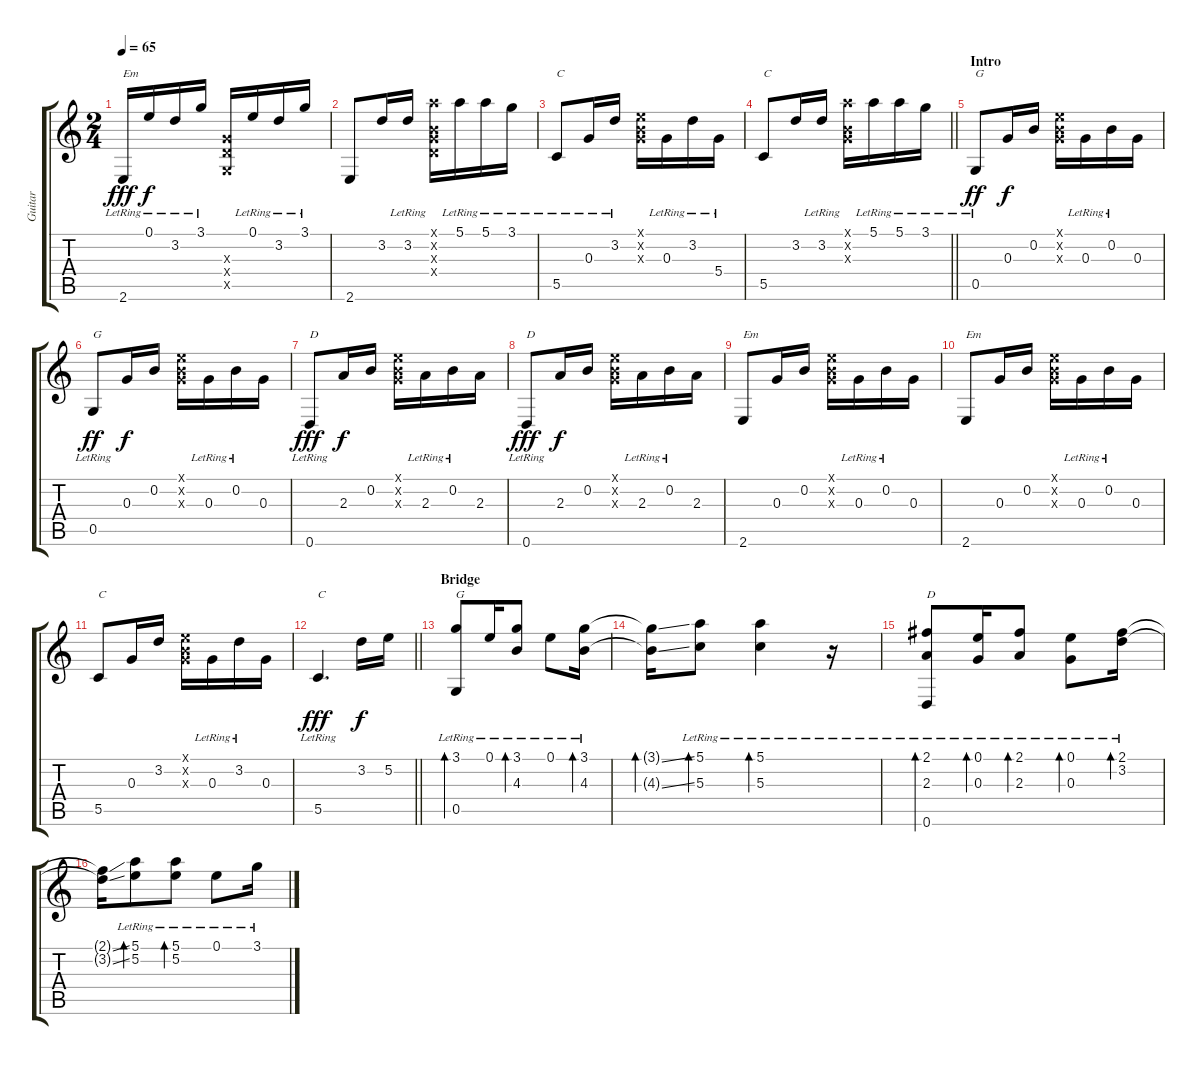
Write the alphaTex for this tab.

\track ("Guitar" "Guitar") {instrument acousticguitarsteel}
\staff {score tabs}
\tuning (E4 B3 G3 D3 G2 D2) {hide}
\ts (2 4)
\tempo 65
\clef g2
\ks c
2.6{lr}.16{txt "Em" dy fff} 0.1{lr}.16{dy f} 3.2{lr}.16 3.1{lr}.16 (0.3{x} 0.4{x} 0.5{x}).16 0.1{lr}.16 3.2{lr}.16 3.1{lr}.16 |
2.6.8 3.2.16 3.2{lr}.16 (5.1{x} 0.2{x} 0.3{x} 0.4{x}).16 5.1{lr}.16 5.1{lr}.16 3.1{lr}.16 |
5.5{lr}.8{txt "C"} 0.3{lr}.16 3.2{lr}.16 (0.1{x} 0.2{x} 0.3{x}).16 0.3{lr}.16 3.2{lr}.16 5.4{lr}.16 |
\barLineRight lightlight
5.5.8{txt "C"} 3.2.16 3.2{lr}.16 (5.1{x} 0.2{x} 0.3{x}).16 5.1{lr}.16 5.1{lr}.16 3.1{lr}.16 |
\section ("" "Intro")
0.5{lr}.8{txt "G" dy ff} 0.3.16{dy f} 0.2.16 (0.1{x} 0.2{x} 0.3{x}).16 0.3{lr}.16 0.2{lr}.16 0.3.16 |
0.5{lr}.8{txt "G" dy ff} 0.3.16{dy f} 0.2.16 (0.1{x} 0.2{x} 0.3{x}).16 0.3{lr}.16 0.2{lr}.16 0.3.16 |
0.6{lr}.8{txt "D" dy fff} 2.3.16{dy f} 0.2.16 (0.1{x} 0.2{x} 0.3{x}).16 2.3{lr}.16 0.2{lr}.16 2.3.16 |
0.6{lr}.8{txt "D" dy fff} 2.3.16{dy f} 0.2.16 (0.1{x} 0.2{x} 0.3{x}).16 2.3{lr}.16 0.2{lr}.16 2.3.16 |
2.6.8{txt "Em"} 0.3.16 0.2.16 (0.1{x} 0.2{x} 0.3{x}).16 0.3{lr}.16 0.2{lr}.16 0.3.16 |
2.6.8{txt "Em"} 0.3.16 0.2.16 (0.1{x} 0.2{x} 0.3{x}).16 0.3{lr}.16 0.2{lr}.16 0.3.16 |
5.5.8{txt "C"} 0.3.16 3.2.16 (0.1{x} 0.2{x} 0.3{x}).16 0.3{lr}.16 3.2{lr}.16 0.3.16 |
\barLineRight lightlight
5.5{lr}.4{d txt "C" dy fff} 3.2.16{dy f} 5.2.16 |
\section ("" "Bridge")
(3.1{lr} 0.5{lr}).8{bd 120 txt "G"} 0.1{lr}.16 (3.1{lr} 4.3{lr}).8{bd 120} 0.1{lr}.8 (3.1{lr} 4.3{lr}).16{bd 120} |
(3.1{ss t} 4.3{ss t}).16{bd 120} (5.1{lr} 5.3{lr}).8{bd 120} (5.1{lr} 5.3{lr}).4{bd 120} r.16 |
(2.1{lr} 2.3{lr} 0.6{lr}).8{bd 120 txt "D"} (0.1{lr} 0.3{lr}).16{bd 120} (2.1{lr} 2.3{lr}).8{bd 120} (0.1{lr} 0.3{lr}).8{bd 120} (2.1{lr} 3.2{lr}).16{bd 120} |
(2.1{ss t} 3.2{ss t}).16 (5.1{lr} 5.2{lr}).8{bd 120} (5.1{lr} 5.2{lr}).8{bd 120} 0.1{lr}.8 3.1{lr}.16
